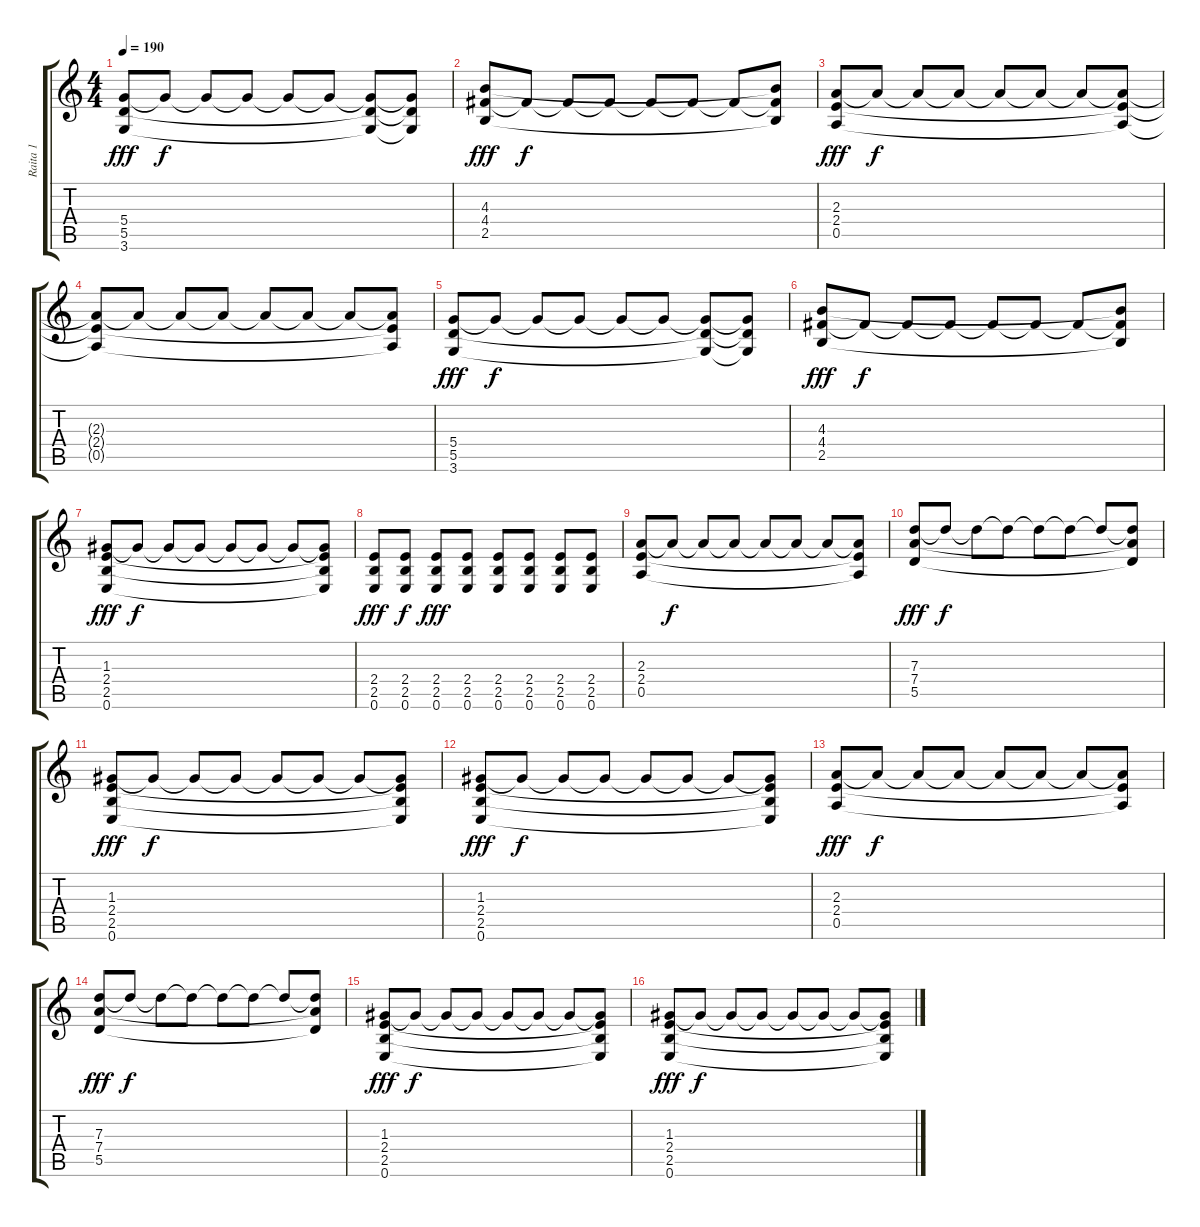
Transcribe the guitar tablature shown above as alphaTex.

\track ("Raita 1" "Raita 1") {instrument overdrivenguitar}
\staff {score tabs}
\tuning (E4 B3 G3 D3 A2 E2) {hide}
\ts (4 4)
\tempo 190
\clef g2
\ks c
(5.4 5.5 3.6).8{dy fff} 5.4{t}.8{dy f} 5.4{t}.8 5.4{t}.8 5.4{t}.8 5.4{t}.8 (5.4{t} 5.5{t} 3.6{t}).8 (5.4{t} 5.5{t} 3.6{t}).8 |
(4.3 4.4 2.5).8{dy fff} 4.4{t}.8{dy f} 4.4{t}.8 4.4{t}.8 4.4{t}.8 4.4{t}.8 4.4{t}.8 (4.3{t} 4.4{t} 2.5{t}).8 |
(2.3 2.4 0.5).8{dy fff} 2.3{t}.8{dy f} 2.3{t}.8 2.3{t}.8 2.3{t}.8 2.3{t}.8 2.3{t}.8 (2.3{t} 2.4{t} 0.5{t}).8 |
(2.3{t} 2.4{t} 0.5{t}).8 2.3{t}.8 2.3{t}.8 2.3{t}.8 2.3{t}.8 2.3{t}.8 2.3{t}.8 (2.3{t} 2.4{t} 0.5{t}).8 |
(5.4 5.5 3.6).8{dy fff} 5.4{t}.8{dy f} 5.4{t}.8 5.4{t}.8 5.4{t}.8 5.4{t}.8 (5.4{t} 5.5{t} 3.6{t}).8 (5.4{t} 5.5{t} 3.6{t}).8 |
(4.3 4.4 2.5).8{dy fff} 4.4{t}.8{dy f} 4.4{t}.8 4.4{t}.8 4.4{t}.8 4.4{t}.8 4.4{t}.8 (4.3{t} 4.4{t} 2.5{t}).8 |
(1.3 2.4 2.5 0.6).8{dy fff} 1.3{t}.8{dy f} 1.3{t}.8 1.3{t}.8 1.3{t}.8 1.3{t}.8 1.3{t}.8 (1.3{t} 2.4{t} 2.5{t} 0.6{t}).8 |
(2.4 2.5 0.6).8{dy fff} (2.4 2.5 0.6).8{dy f} (2.4 2.5 0.6).8{dy fff} (2.4 2.5 0.6).8 (2.4 2.5 0.6).8 (2.4 2.5 0.6).8 (2.4 2.5 0.6).8 (2.4 2.5 0.6).8 |
(2.3 2.4 0.5).8 2.3{t}.8{dy f} 2.3{t}.8 2.3{t}.8 2.3{t}.8 2.3{t}.8 2.3{t}.8 (2.3{t} 2.4{t} 0.5{t}).8 |
(7.3 7.4 5.5).8{dy fff} 7.3{t}.8{dy f} 7.3{t}.8 7.3{t}.8 7.3{t}.8 7.3{t}.8 7.3{t}.8 (7.3{t} 7.4{t} 5.5{t}).8 |
(1.3 2.4 2.5 0.6).8{dy fff} 1.3{t}.8{dy f} 1.3{t}.8 1.3{t}.8 1.3{t}.8 1.3{t}.8 1.3{t}.8 (1.3{t} 2.4{t} 2.5{t} 0.6{t}).8 |
(1.3 2.4 2.5 0.6).8{dy fff} 1.3{t}.8{dy f} 1.3{t}.8 1.3{t}.8 1.3{t}.8 1.3{t}.8 1.3{t}.8 (1.3{t} 2.4{t} 2.5{t} 0.6{t}).8 |
(2.3 2.4 0.5).8{dy fff} 2.3{t}.8{dy f} 2.3{t}.8 2.3{t}.8 2.3{t}.8 2.3{t}.8 2.3{t}.8 (2.3{t} 2.4{t} 0.5{t}).8 |
(7.3 7.4 5.5).8{dy fff} 7.3{t}.8{dy f} 7.3{t}.8 7.3{t}.8 7.3{t}.8 7.3{t}.8 7.3{t}.8 (7.3{t} 7.4{t} 5.5{t}).8 |
(1.3 2.4 2.5 0.6).8{dy fff} 1.3{t}.8{dy f} 1.3{t}.8 1.3{t}.8 1.3{t}.8 1.3{t}.8 1.3{t}.8 (1.3{t} 2.4{t} 2.5{t} 0.6{t}).8 |
(1.3 2.4 2.5 0.6).8{dy fff} 1.3{t}.8{dy f} 1.3{t}.8 1.3{t}.8 1.3{t}.8 1.3{t}.8 1.3{t}.8 (1.3{t} 2.4{t} 2.5{t} 0.6{t}).8
